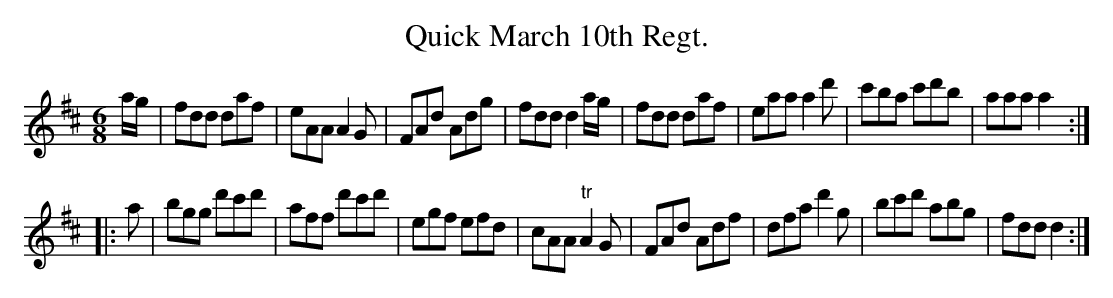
X:1
T:Quick March 10th Regt.
M:6/8
K:D
a/g/|\
fdd daf| eAA A2G| FAd Adg| fdd d2a/g/|\
fdd daf| eaa a2d'| c'ba c'd'b| aaa a2::
a|\
bgg d'c'd'| aff d'c'd'| egf efd| cAA "tr"A2G|\
FAd Adf| dfa d'2g| bc'd' abg| fdd d2:|
